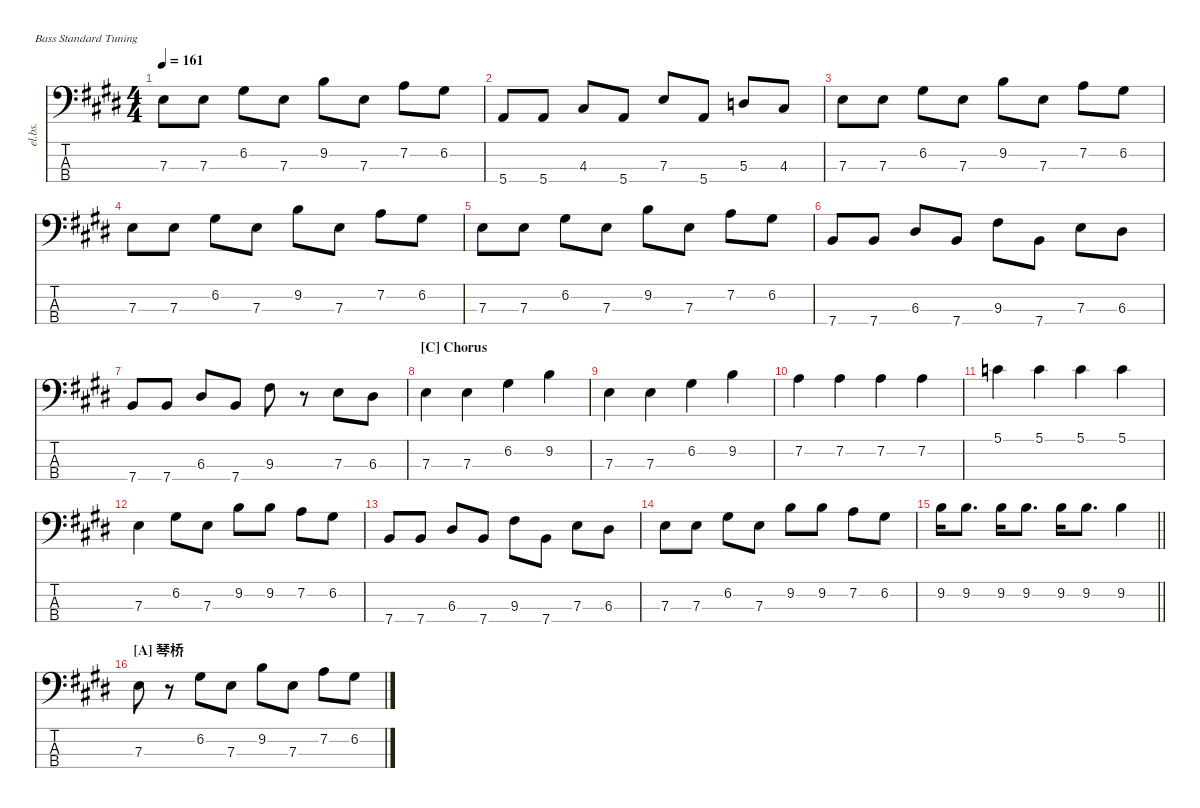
\defaultSystemsLayout 4
\hideDynamics
\bracketExtendMode nobrackets
\track ("Track 4" "el.bs.") {instrument electricbassfinger}
\staff {score tabs}
\tuning (G2 D2 A1 E1)
\ts (4 4)
\tempo 161
\clef f4
\ks e
7.3{acc forcenatural}.8{dy f beam Down} 7.3{acc forcenatural}.8{beam Down} 6.2{acc #}.8{beam Down} 7.3{acc forcenatural}.8{beam Down} 9.2{acc forcenatural}.8{beam Down} 7.3{acc forcenatural}.8{beam Down} 7.2{acc forcenatural}.8{beam Down} 6.2{acc #}.8{beam Down} |
5.4{acc forcenatural}.8{beam Up} 5.4{acc forcenatural}.8{beam Up} 4.3{acc #}.8{beam Up} 5.4{acc forcenatural}.8{beam Up} 7.3{acc forcenatural}.8{beam Up} 5.4{acc forcenatural}.8{beam Up} 5.3{acc forcenatural}.8{beam Up} 4.3{acc #}.8{beam Up} |
7.3{acc forcenatural}.8{beam Down} 7.3{acc forcenatural}.8{beam Down} 6.2{acc #}.8{beam Down} 7.3{acc forcenatural}.8{beam Down} 9.2{acc forcenatural}.8{beam Down} 7.3{acc forcenatural}.8{beam Down} 7.2{acc forcenatural}.8{beam Down} 6.2{acc #}.8{beam Down} |
7.3{acc forcenatural}.8{beam Down} 7.3{acc forcenatural}.8{beam Down} 6.2{acc #}.8{beam Down} 7.3{acc forcenatural}.8{beam Down} 9.2{acc forcenatural}.8{beam Down} 7.3{acc forcenatural}.8{beam Down} 7.2{acc forcenatural}.8{beam Down} 6.2{acc #}.8{beam Down} |
7.3{acc forcenatural}.8{beam Down} 7.3{acc forcenatural}.8{beam Down} 6.2{acc #}.8{beam Down} 7.3{acc forcenatural}.8{beam Down} 9.2{acc forcenatural}.8{beam Down} 7.3{acc forcenatural}.8{beam Down} 7.2{acc forcenatural}.8{beam Down} 6.2{acc #}.8{beam Down} |
7.4{acc forcenatural}.8{beam Up} 7.4{acc forcenatural}.8{beam Up} 6.3{acc #}.8{beam Up} 7.4{acc forcenatural}.8{beam Up} 9.3{acc #}.8{beam Down} 7.4{acc forcenatural}.8{beam Down} 7.3{acc forcenatural}.8{beam Down} 6.3{acc #}.8{beam Down} |
7.4{acc forcenatural}.8{beam Up} 7.4{acc forcenatural}.8{beam Up} 6.3{acc #}.8{beam Up} 7.4{acc forcenatural}.8{beam Up} 9.3{acc #}.8{beam Down} r.8{beam Down} 7.3{acc forcenatural}.8{beam Down} 6.3{acc #}.8{beam Down} |
\section ("C" "Chorus")
7.3{acc forcenatural}.4{beam Down} 7.3{acc forcenatural}.4{beam Down} 6.2{acc #}.4{beam Down} 9.2{acc forcenatural}.4{beam Down} |
7.3{acc forcenatural}.4{beam Down} 7.3{acc forcenatural}.4{beam Down} 6.2{acc #}.4{beam Down} 9.2{acc forcenatural}.4{beam Down} |
7.2{acc forcenatural}.4{beam Down} 7.2{acc forcenatural}.4{beam Down} 7.2{acc forcenatural}.4{beam Down} 7.2{acc forcenatural}.4{beam Down} |
5.1{acc forcenatural}.4{beam Down} 5.1{acc forcenatural}.4{beam Down} 5.1{acc forcenatural}.4{beam Down} 5.1{acc forcenatural}.4{beam Down} |
7.3{acc forcenatural}.4{beam Down} 6.2{acc #}.8{beam Down} 7.3{acc forcenatural}.8{beam Down} 9.2{acc forcenatural}.8{beam Down} 9.2{acc forcenatural}.8{beam Down} 7.2{acc forcenatural}.8{beam Down} 6.2{acc #}.8{beam Down} |
7.4{acc forcenatural}.8{beam Up} 7.4{acc forcenatural}.8{beam Up} 6.3{acc #}.8{beam Up} 7.4{acc forcenatural}.8{beam Up} 9.3{acc #}.8{beam Down} 7.4{acc forcenatural}.8{beam Down} 7.3{acc forcenatural}.8{beam Down} 6.3{acc #}.8{beam Down} |
7.3{acc forcenatural}.8{beam Down} 7.3{acc forcenatural}.8{beam Down} 6.2{acc #}.8{beam Down} 7.3{acc forcenatural}.8{beam Down} 9.2{acc forcenatural}.8{beam Down} 9.2{acc forcenatural}.8{beam Down} 7.2{acc forcenatural}.8{beam Down} 6.2{acc #}.8{beam Down} |
\barLineRight lightlight
9.2{acc forcenatural}.16{beam Down} 9.2{acc forcenatural}.8{d beam Down} 9.2{acc forcenatural}.16{beam Down} 9.2{acc forcenatural}.8{d beam Down} 9.2{acc forcenatural}.16{beam Down} 9.2{acc forcenatural}.8{d beam Down} 9.2{acc forcenatural}.4{beam Down} |
\section ("A" "琴桥")
7.3{acc forcenatural}.8{beam Down} r.8{beam Down} 6.2{acc #}.8{beam Down} 7.3{acc forcenatural}.8{beam Down} 9.2{acc forcenatural}.8{beam Down} 7.3{acc forcenatural}.8{beam Down} 7.2{acc forcenatural}.8{beam Down} 6.2{acc #}.8{beam Down}
